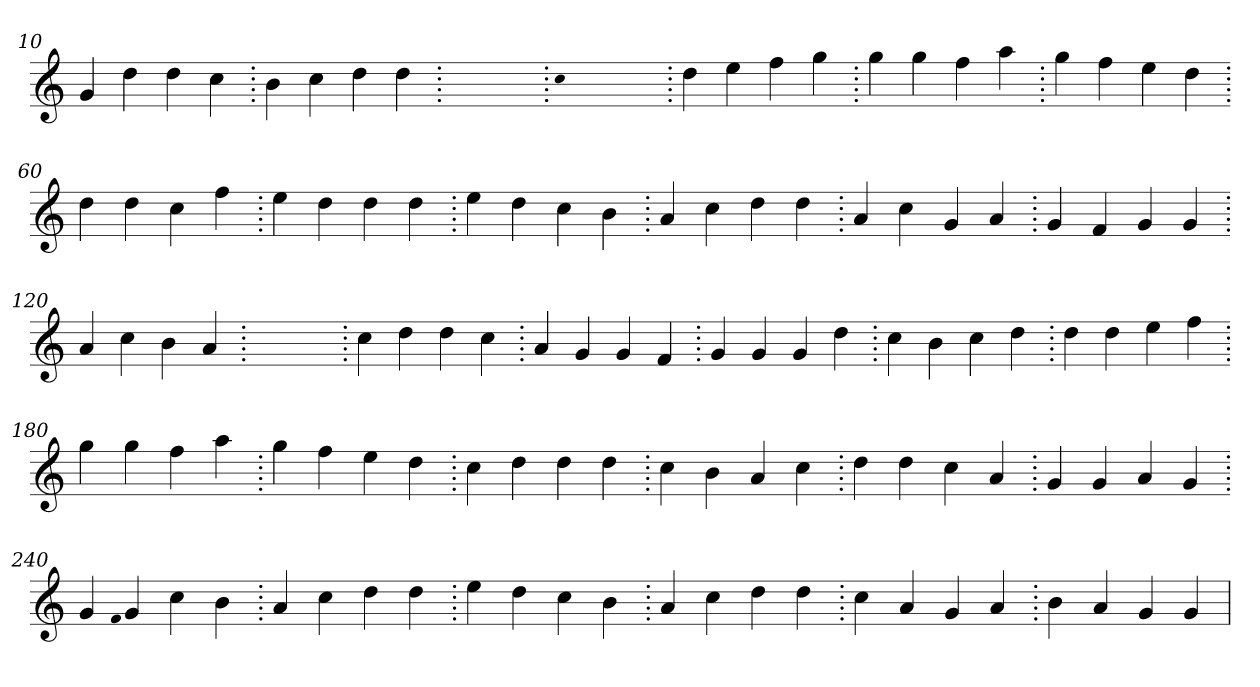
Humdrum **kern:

**kern
*part1
*staff1
*clefG2
=10.
4g
4dd
4dd
4cc
=20.
4b
4cc
4dd
4dd
=30.
1ryy
=30.
qqcc
1ryy
=30.
4dd
4ee
4ff
4gg
=40.
4gg
4gg
4ff
4aa
=50.
4gg
4ff
4ee
4dd
=60.
4dd
4dd
4cc
4ff
=70.
4ee
4dd
4dd
4dd
=80.
4ee
4dd
4cc
4b
=90.
4a
4cc
4dd
4dd
=100.
4a
4cc
4g
4a
=110.
4g
4f
4g
4g
=120.
4a
4cc
4b
4a
=130.
1ryy
=130.
4cc
4dd
4dd
4cc
=140.
4a
4g
4g
4f
=150.
4g
4g
4g
4dd
=160.
4cc
4b
4cc
4dd
=170.
4dd
4dd
4ee
4ff
=180.
4gg
4gg
4ff
4aa
=190.
4gg
4ff
4ee
4dd
=200.
4cc
4dd
4dd
4dd
=210.
4cc
4b
4a
4cc
=220.
4dd
4dd
4cc
4a
=230.
4g
4g
4a
4g
=240.
4g
qqf
4g
4cc
4b
=250.
4a
4cc
4dd
4dd
=260.
4ee
4dd
4cc
4b
=270.
4a
4cc
4dd
4dd
=280.
4cc
4a
4g
4a
=290.
4b
4a
4g
4g
=
*-
